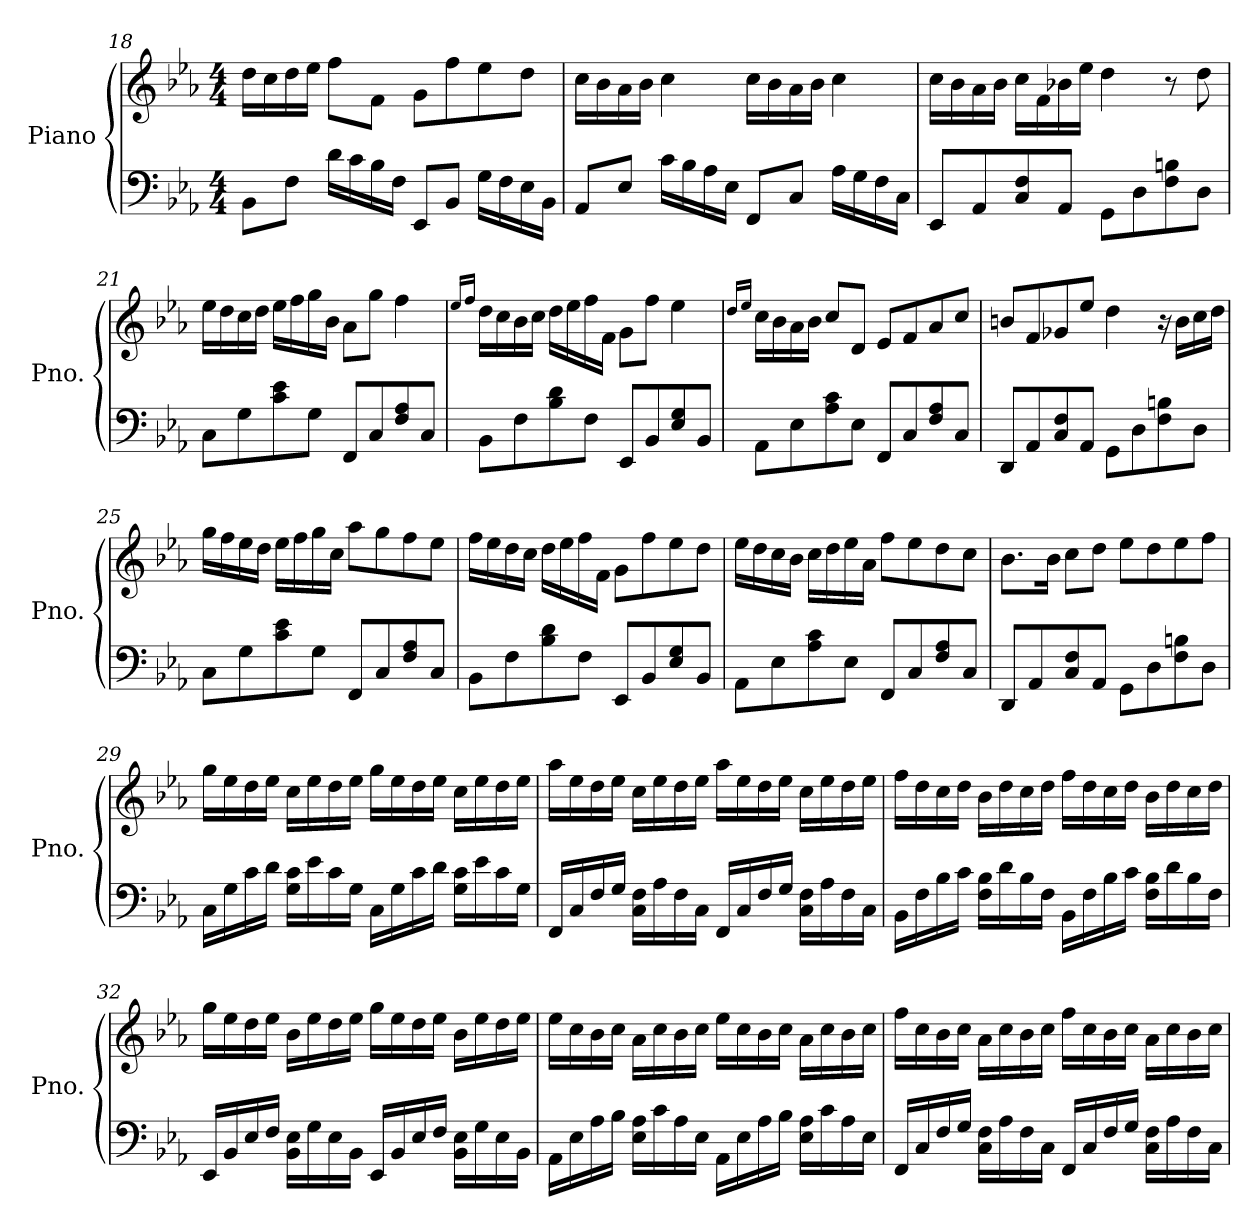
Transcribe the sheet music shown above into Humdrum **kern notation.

**kern	**kern
*part1	*part1
*staff2	*staff1
*I"Piano	*
*I'Pno.	*
*clefF4	*clefG2
*k[b-e-a-]	*k[b-e-a-]
*M4/4	*M4/4
=18	=18
8BB-\L	16dd\LL
.	16cc\
8F\J	16dd\
.	16ee-\JJ
16d\LL	8ff\L
16c\	.
16B-\	8f\J
16F\JJ	.
8EE-/L	8g\L
8BB-/J	8ff\
16G\LL	8ee-\
16F\	.
16E-\	8dd\J
16BB-\JJ	.
=19	=19
8AA-/L	16cc\LL
.	16b-\
8E-/J	16a-\
.	16b-\JJ
16c\LL	4cc\
16B-\	.
16A-\	.
16E-\JJ	.
8FF/L	16cc\LL
.	16b-\
8C/J	16a-\
.	16b-\JJ
16A-\LL	4cc\
16G\	.
16F\	.
16C\JJ	.
!!LO:LB:g=z
=20	=20
8EE-/L	16cc\LL
.	16b-\
8AA-/	16a-\
.	16b-\JJ
8C/ 8F/	16cc\LL
.	16f\
8AA-/J	16b-X\
.	16ee-\JJ
8GG\L	4dd\
8D\	.
8F\ 8Bn\	8r
8D\J	8dd\
=21	=21
8C\L	16ee-\LL
.	16dd\
8G\	16cc\
.	16dd\JJ
8c\ 8e-\	16ee-\LL
.	16ff\
8G\J	16gg\
.	16b-\JJ
8FF/L	8a-\L
8C/	8gg\J
8F/ 8A-/	4ff\
8C/J	.
=22	=22
.	16qee-/LL
.	16qff/JJ
8BB-\L	16dd\LL
.	16cc\
8F\	16b-\
.	16cc\JJ
8B-\ 8d\	16dd\LL
.	16ee-\
8F\J	16ff\
.	16f\JJ
8EE-/L	8g\L
8BB-/	8ff\J
8E-/ 8G/	4ee-\
8BB-/J	.
!!LO:LB:g=z
=23	=23
.	16qdd/LL
.	16qee-/JJ
8AA-\L	16cc\LL
.	16b-\
8E-\	16a-\
.	16b-\JJ
8A-\ 8c\	8cc/L
8E-\J	8d/J
8FF/L	8e-/L
8C/	8f/
8F/ 8A-/	8a-/
8C/J	8cc/J
=24	=24
8DD/L	8bn/L
8AA-/	8f/
8C/ 8F/	8g-X/
8AA-/J	8ee-/J
8GG\L	4dd\
8D\	.
8F\ 8Bn\	16r
.	16b\LL
8D\J	16cc\
.	16dd\JJ
=25	=25
8C\L	16gg\LL
.	16ff\
8G\	16ee-\
.	16dd\JJ
8c\ 8e-\	16ee-\LL
.	16ff\
8G\J	16gg\
.	16cc\JJ
8FF/L	8aa-\L
8C/	8gg\
8F/ 8A-/	8ff\
8C/J	8ee-\J
!!LO:PB:g=z
=26	=26
8BB-\L	16ff\LL
.	16ee-\
8F\	16dd\
.	16cc\JJ
8B-\ 8d\	16dd\LL
.	16ee-\
8F\J	16ff\
.	16f\JJ
8EE-/L	8g\L
8BB-/	8ff\
8E-/ 8G/	8ee-\
8BB-/J	8dd\J
=27	=27
8AA-\L	16ee-\LL
.	16dd\
8E-\	16cc\
.	16b-\JJ
8A-\ 8c\	16cc\LL
.	16dd\
8E-\J	16ee-\
.	16a-\JJ
8FF/L	8ff\L
8C/	8ee-\
8F/ 8A-/	8dd\
8C/J	8cc\J
=28	=28
8DD/L	8.b-\L
8AA-/	.
.	16b-\Jk
8C/ 8F/	8cc\L
8AA-/J	8dd\J
8GG\L	8ee-\L
8D\	8dd\
8F\ 8Bn\	8ee-\
8D\J	8ff\J
!!LO:LB:g=z
=29	=29
*	*MM96
16C\LL	16gg\LL
16G\	16ee-\
16c\	16dd\
16d\JJ	16ee-\JJ
16G\ 16c\LL	16cc\LL
16e-\	16ee-\
16c\	16dd\
16G\JJ	16ee-\JJ
16C\LL	16gg\LL
16G\	16ee-\
16c\	16dd\
16d\JJ	16ee-\JJ
16G\ 16c\LL	16cc\LL
16e-\	16ee-\
16c\	16dd\
16G\JJ	16ee-\JJ
=30	=30
16FF/LL	16aa-\LL
16C/	16ee-\
16F/	16dd\
16G/JJ	16ee-\JJ
16C\ 16F\LL	16cc\LL
16A-\	16ee-\
16F\	16dd\
16C\JJ	16ee-\JJ
16FF/LL	16aa-\LL
16C/	16ee-\
16F/	16dd\
16G/JJ	16ee-\JJ
16C\ 16F\LL	16cc\LL
16A-\	16ee-\
16F\	16dd\
16C\JJ	16ee-\JJ
!!LO:LB:g=z
=31	=31
16BB-\LL	16ff\LL
16F\	16dd\
16B-\	16cc\
16c\JJ	16dd\JJ
16F\ 16B-\LL	16b-\LL
16d\	16dd\
16B-\	16cc\
16F\JJ	16dd\JJ
16BB-\LL	16ff\LL
16F\	16dd\
16B-\	16cc\
16c\JJ	16dd\JJ
16F\ 16B-\LL	16b-\LL
16d\	16dd\
16B-\	16cc\
16F\JJ	16dd\JJ
=32	=32
16EE-/LL	16gg\LL
16BB-/	16ee-\
16E-/	16dd\
16F/JJ	16ee-\JJ
16BB-\ 16E-\LL	16b-\LL
16G\	16ee-\
16E-\	16dd\
16BB-\JJ	16ee-\JJ
16EE-/LL	16gg\LL
16BB-/	16ee-\
16E-/	16dd\
16F/JJ	16ee-\JJ
16BB-\ 16E-\LL	16b-\LL
16G\	16ee-\
16E-\	16dd\
16BB-\JJ	16ee-\JJ
!!LO:LB:g=z
=33	=33
16AA-\LL	16ee-\LL
16E-\	16cc\
16A-\	16b-\
16B-\JJ	16cc\JJ
16E-\ 16A-\LL	16a-\LL
16c\	16cc\
16A-\	16b-\
16E-\JJ	16cc\JJ
16AA-\LL	16ee-\LL
16E-\	16cc\
16A-\	16b-\
16B-\JJ	16cc\JJ
16E-\ 16A-\LL	16a-\LL
16c\	16cc\
16A-\	16b-\
16E-\JJ	16cc\JJ
=34	=34
16FF/LL	16ff\LL
16C/	16cc\
16F/	16b-\
16G/JJ	16cc\JJ
16C\ 16F\LL	16a-\LL
16A-\	16cc\
16F\	16b-\
16C\JJ	16cc\JJ
16FF/LL	16ff\LL
16C/	16cc\
16F/	16b-\
16G/JJ	16cc\JJ
16C\ 16F\LL	16a-\LL
16A-\	16cc\
16F\	16b-\
16C\JJ	16cc\JJ
=	=
*-	*-
